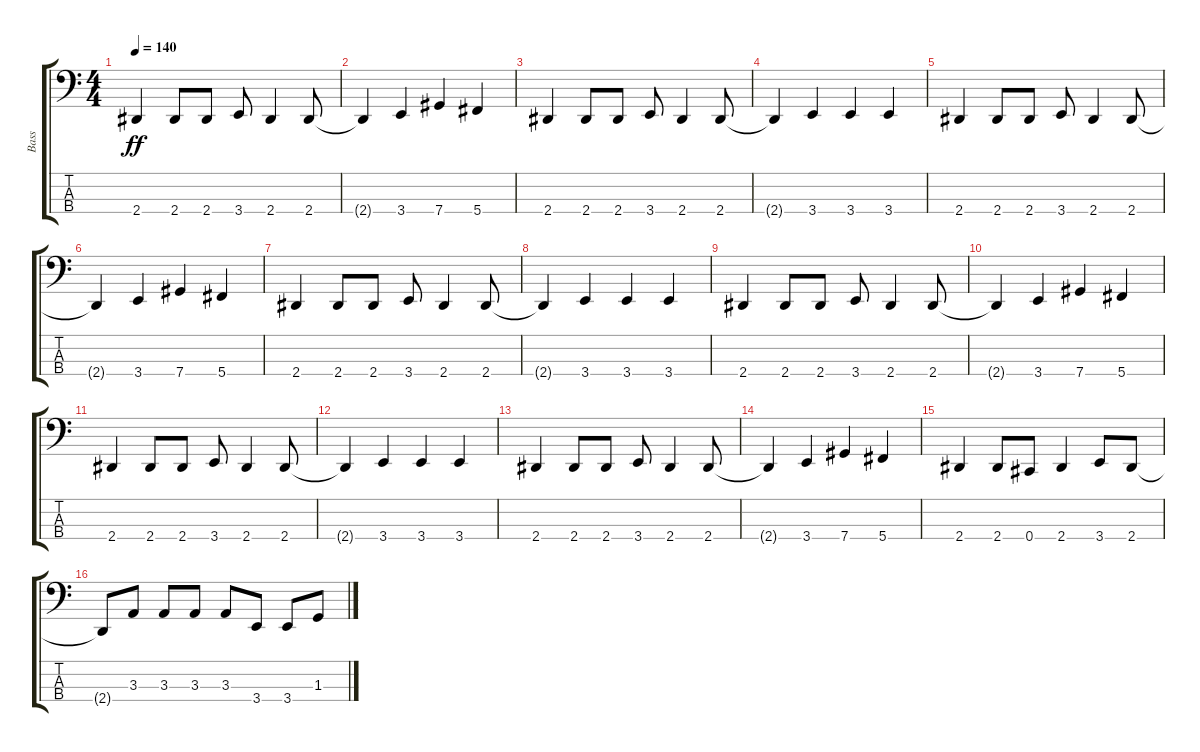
\track ("Bass" "Bass") {instrument electricbasspick}
\staff {score tabs}
\tuning (E2 B1 Gb1 Db1) {hide}
\ts (4 4)
\tempo 140
\clef f4
\ks c
2.4.4{dy ff} 2.4.8 2.4.8 3.4.8 2.4.4 2.4.8 |
2.4{t}.4 3.4.4 7.4.4 5.4.4 |
2.4.4 2.4.8 2.4.8 3.4.8 2.4.4 2.4.8 |
2.4{t}.4 3.4.4 3.4.4 3.4.4 |
2.4.4 2.4.8 2.4.8 3.4.8 2.4.4 2.4.8 |
2.4{t}.4 3.4.4 7.4.4 5.4.4 |
2.4.4 2.4.8 2.4.8 3.4.8 2.4.4 2.4.8 |
2.4{t}.4 3.4.4 3.4.4 3.4.4 |
2.4.4 2.4.8 2.4.8 3.4.8 2.4.4 2.4.8 |
2.4{t}.4 3.4.4 7.4.4 5.4.4 |
2.4.4 2.4.8 2.4.8 3.4.8 2.4.4 2.4.8 |
2.4{t}.4 3.4.4 3.4.4 3.4.4 |
2.4.4 2.4.8 2.4.8 3.4.8 2.4.4 2.4.8 |
2.4{t}.4 3.4.4 7.4.4 5.4.4 |
2.4.4 2.4.8 0.4.8 2.4.4 3.4.8 2.4.8 |
2.4{t}.8 3.3.8 3.3.8 3.3.8 3.3.8 3.4.8 3.4.8 1.3.8
